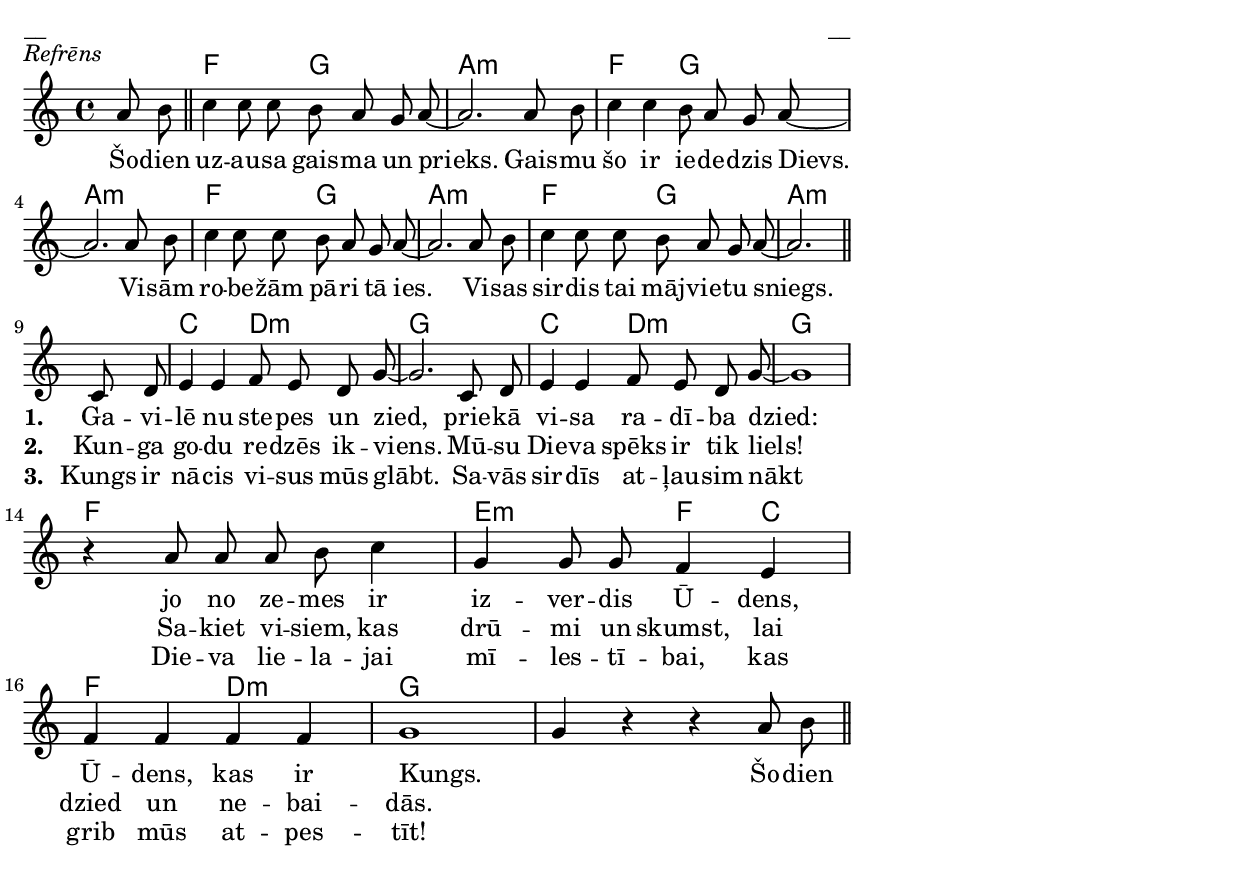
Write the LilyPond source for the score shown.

\version "2.13.18"

\paper {
line-width = 14\cm
left-margin = 0.4\cm
between-system-padding = 0.1\cm
between-system-space = 0.1\cm
}

\layout {
indent = #0
ragged-last = ##f
}

chordsA = \chordmode {
s4 f2 g a1:min f2 g a1:min f2 g a1:min f2 g a2.:min s4
s4 c2 d:min g1 c2 d:min g1
f e2:min f4 c f2 d:min g1. s2
}

voiceA = \relative c'' {
\clef "treble"
\key c \major
\time 4/4
\partial 4

a8^\markup { \translate #'(-9 . 0) \italic Refrēns} b \bar"||" c4 c8 c b a g a~ | a2. a8 b | c4 c b8 a g a~ |
a2. a8 b | c4 c8 c b a g a~ | a2. a8 b | c4 c8 c  b a g a~ | a2. s4 \bar"||" \break
\partial 4
c,8 d| e4 e f8 e d g~ | g2. c,8 d | e4 e f8 e d g~ | g1 | \break
r4 a8 a a b c4 | g g8 g f4 e | f f f f | g1 | g4 r r a8 b \bar"||"
}

lyricA = \lyricmode {
Šo -- dien uz -- au -- sa gais -- ma un prieks. Gais -- mu šo ir ie -- de -- dzis Dievs.
Vi -- sām ro -- be -- žām pā -- ri tā ies. Vi -- sas sir -- dis tai māj -- vie -- tu sniegs.
\set stanza = "1. "
Ga -- vi -- lē nu ste -- pes un zied, prie -- kā vi -- sa ra -- dī -- ba dzied:
jo no ze -- mes ir iz -- ver -- dis Ū -- dens, Ū -- dens, kas ir Kungs. _ Šo -- dien
}
lyricB = \lyricmode {
_ _ _ _ _ _ _ _ _ _ _ _ _ _ _ _ _
_ _ _ _ _ _ _ _ _ _ _ _ _ _ _ _ _ _
\set stanza = "2. "
Kun -- ga go -- du re -- dzēs ik -- viens. Mū -- su Die -- va spēks ir tik liels!
Sa -- kiet vi -- siem, kas drū -- mi un skumst, lai dzied un ne -- bai -- dās.
}
lyricC = \lyricmode {
_ _ _ _ _ _ _ _ _ _ _ _ _ _ _ _ _
_ _ _ _ _ _ _ _ _ _ _ _ _ _ _ _ _ _
\set stanza = "3. "
Kungs ir nā -- cis vi -- sus mūs glābt. Sa -- vās sir -- dīs at -- ļau -- sim nākt
Die -- va lie -- la -- jai mī -- les -- tī -- bai, kas grib mūs at -- pes -- tīt!
}

fullScore = <<
\new ChordNames { \chordsA }
\new Staff {
<<
\new Voice = "voiceA" { \oneVoice \autoBeamOff \voiceA }
\lyricsto "voiceA" \new Lyrics \lyricA
\lyricsto "voiceA" \new Lyrics \lyricB
\lyricsto "voiceA" \new Lyrics \lyricC
>>
}
>>


\score {
\fullScore
\header { piece = "__" opus = "__" }
}
\markup { \with-color #(x11-color 'white) \sans \smaller "aaa" }
\score {
\unfoldRepeats
\fullScore
\midi {
\context { \Staff \remove "Staff_performer" }
\context { \Voice \consists "Staff_performer" }
}
}


